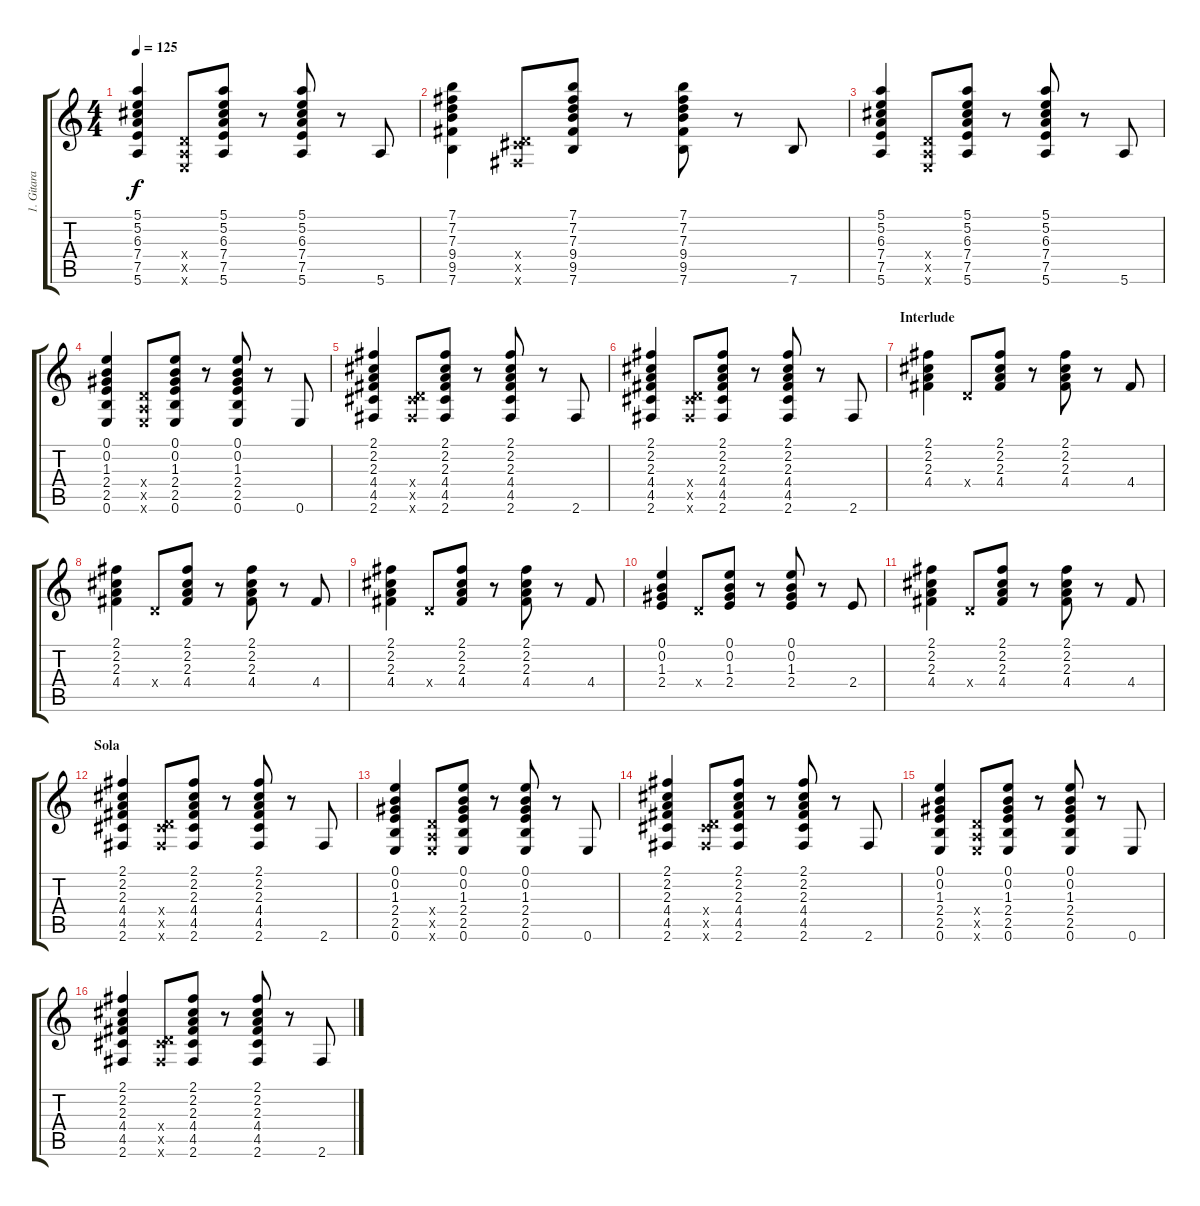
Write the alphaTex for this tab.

\track ("1. Gitara" "1. Gitara") {instrument acousticguitarnylon}
\staff {score tabs}
\tuning (E4 B3 G3 D3 A2 E2) {hide}
\ts (4 4)
\tempo 125
\clef g2
\ks c
(5.1 5.2 6.3 7.4 7.5 5.6).4{dy f} (0.4{x} 0.5{x} 0.6{x}).8 (5.1 5.2 6.3 7.4 7.5 5.6).8 r.8 (5.1 5.2 6.3 7.4 7.5 5.6).8 r.8 5.6.8 |
(7.1 7.2 7.3 9.4 9.5 7.6).4 (0.4{x} 4.5{x} 2.6{x}).8 (7.1 7.2 7.3 9.4 9.5 7.6).8 r.8 (7.1 7.2 7.3 9.4 9.5 7.6).8 r.8 7.6.8 |
(5.1 5.2 6.3 7.4 7.5 5.6).4 (0.4{x} 0.5{x} 0.6{x}).8 (5.1 5.2 6.3 7.4 7.5 5.6).8 r.8 (5.1 5.2 6.3 7.4 7.5 5.6).8 r.8 5.6.8 |
(0.1 0.2 1.3 2.4 2.5 0.6).4 (0.4{x} 0.5{x} 0.6{x}).8 (0.1 0.2 1.3 2.4 2.5 0.6).8 r.8 (0.1 0.2 1.3 2.4 2.5 0.6).8 r.8 0.6.8 |
(2.1 2.2 2.3 4.4 4.5 2.6).4 (0.4{x} 4.5{x} 2.6{x}).8 (2.1 2.2 2.3 4.4 4.5 2.6).8 r.8 (2.1 2.2 2.3 4.4 4.5 2.6).8 r.8 2.6.8 |
(2.1 2.2 2.3 4.4 4.5 2.6).4 (0.4{x} 4.5{x} 2.6{x}).8 (2.1 2.2 2.3 4.4 4.5 2.6).8 r.8 (2.1 2.2 2.3 4.4 4.5 2.6).8 r.8 2.6.8 |
\section ("" "Interlude")
(2.1 2.2 2.3 4.4).4 0.4{x}.8 (2.1 2.2 2.3 4.4).8 r.8 (2.1 2.2 2.3 4.4).8 r.8 4.4.8 |
(2.1 2.2 2.3 4.4).4 0.4{x}.8 (2.1 2.2 2.3 4.4).8 r.8 (2.1 2.2 2.3 4.4).8 r.8 4.4.8 |
(2.1 2.2 2.3 4.4).4 0.4{x}.8 (2.1 2.2 2.3 4.4).8 r.8 (2.1 2.2 2.3 4.4).8 r.8 4.4.8 |
(0.1 0.2 1.3 2.4).4 0.4{x}.8 (0.1 0.2 1.3 2.4).8 r.8 (0.1 0.2 1.3 2.4).8 r.8 2.4.8 |
(2.1 2.2 2.3 4.4).4 0.4{x}.8 (2.1 2.2 2.3 4.4).8 r.8 (2.1 2.2 2.3 4.4).8 r.8 4.4.8 |
\section ("" "Sola")
(2.1 2.2 2.3 4.4 4.5 2.6).4 (0.4{x} 4.5{x} 2.6{x}).8 (2.1 2.2 2.3 4.4 4.5 2.6).8 r.8 (2.1 2.2 2.3 4.4 4.5 2.6).8 r.8 2.6.8 |
(0.1 0.2 1.3 2.4 2.5 0.6).4 (0.4{x} 0.5{x} 0.6{x}).8 (0.1 0.2 1.3 2.4 2.5 0.6).8 r.8 (0.1 0.2 1.3 2.4 2.5 0.6).8 r.8 0.6.8 |
(2.1 2.2 2.3 4.4 4.5 2.6).4 (0.4{x} 4.5{x} 2.6{x}).8 (2.1 2.2 2.3 4.4 4.5 2.6).8 r.8 (2.1 2.2 2.3 4.4 4.5 2.6).8 r.8 2.6.8 |
(0.1 0.2 1.3 2.4 2.5 0.6).4 (0.4{x} 0.5{x} 0.6{x}).8 (0.1 0.2 1.3 2.4 2.5 0.6).8 r.8 (0.1 0.2 1.3 2.4 2.5 0.6).8 r.8 0.6.8 |
(2.1 2.2 2.3 4.4 4.5 2.6).4 (0.4{x} 4.5{x} 2.6{x}).8 (2.1 2.2 2.3 4.4 4.5 2.6).8 r.8 (2.1 2.2 2.3 4.4 4.5 2.6).8 r.8 2.6.8
